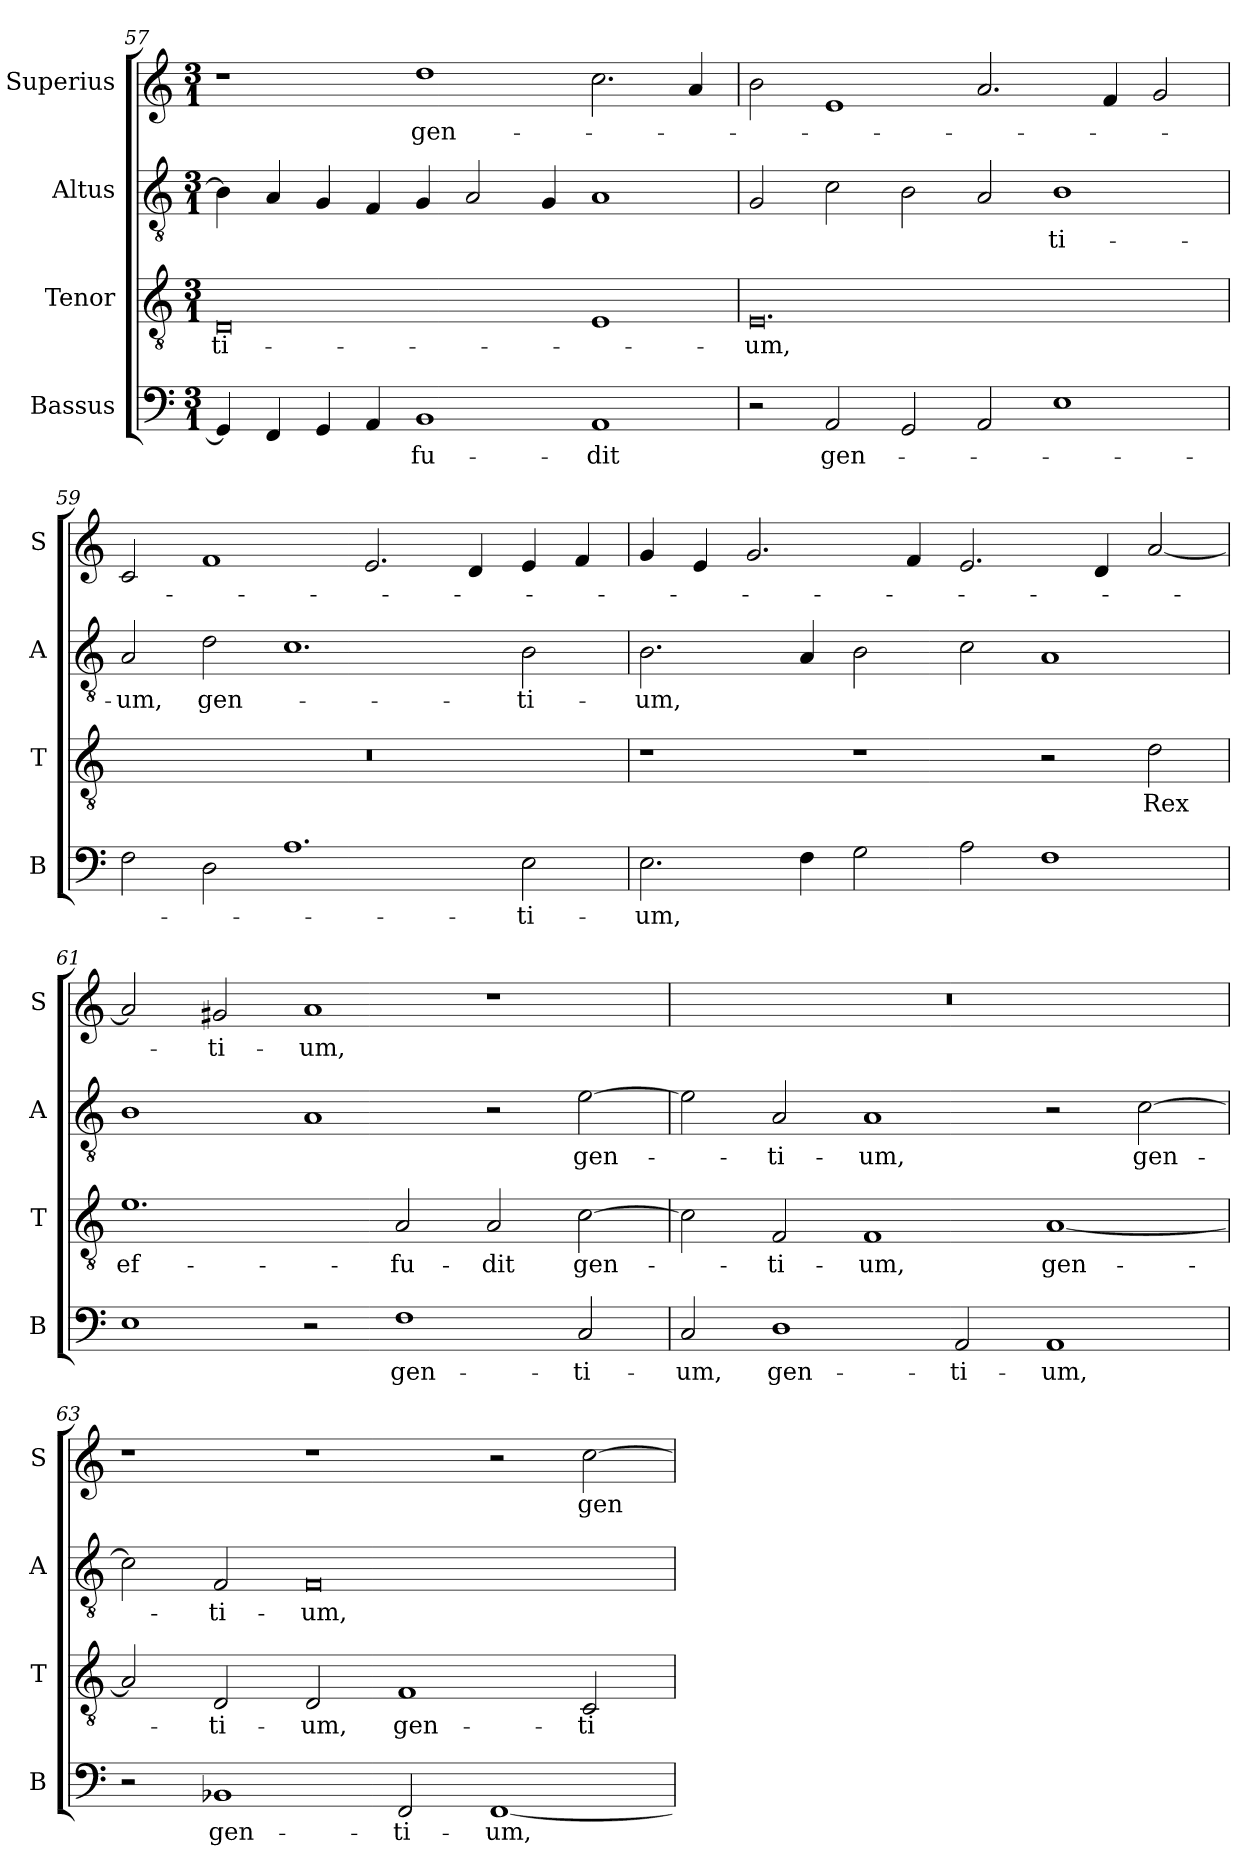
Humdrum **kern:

**kern	**text	**kern	**text	**kern	**text	**kern	**text
*part4	*part4	*part3	*part3	*part2	*part2	*part1	*part1
*staff4	*staff4	*staff3	*staff3	*staff2	*staff2	*staff1	*staff1
*I"Bassus	*	*I"Tenor	*	*I"Altus	*	*I"Superius	*
*I'B	*	*I'T	*	*I'A	*	*I'S	*
*clefF4	*	*clefGv2	*	*clefGv2	*	*clefG2	*
*k[]	*	*k[]	*	*k[]	*	*k[]	*
*M3/1	*	*M3/1	*	*M3/1	*	*M3/1	*
=57	=57	=57	=57	=57	=57	=57	=57
4GG]	.	0D	-ti-	4B]	.	1r	.
4FF	.	.	.	4A	.	.	.
4GG	.	.	.	4G	.	.	.
4AA	.	.	.	4F	.	.	.
1BB	-fu-	.	.	4G	.	1dd	gen-
.	.	.	.	2A	.	.	.
.	.	.	.	4G	.	.	.
1AA	-dit	1E	.	1A	.	2.cc	.
.	.	.	.	.	.	4a	.
=58	=58	=58	=58	=58	=58	=58	=58
2r	.	0.E	-um,	2G	.	2b	.
2AA	gen-	.	.	2c	.	1e	.
2GG	.	.	.	2B	.	.	.
2AA	.	.	.	2A	.	2.a	.
1E	.	.	.	1B	-ti-	.	.
.	.	.	.	.	.	4f	.
.	.	.	.	.	.	2g	.
=59	=59	=59	=59	=59	=59	=59	=59
2F	.	0.r	.	2A	-um,	2c	.
2D	.	.	.	2d	gen-	1f	.
1.A	.	.	.	1.c	.	.	.
.	.	.	.	.	.	2.e	.
.	.	.	.	.	.	4d	.
2E	-ti-	.	.	2B	-ti-	4e	.
.	.	.	.	.	.	4f	.
=60	=60	=60	=60	=60	=60	=60	=60
2.E	-um,	1r	.	2.B	-um,	4g	.
.	.	.	.	.	.	4e	.
.	.	.	.	.	.	2.g	.
4F	.	.	.	4A	.	.	.
2G	.	1r	.	2B	.	.	.
.	.	.	.	.	.	4f	.
2A	.	.	.	2c	.	2.e	.
1F	.	2r	.	1A	.	.	.
.	.	.	.	.	.	4d	.
.	.	2d	Rex	.	.	[2a	.
=61	=61	=61	=61	=61	=61	=61	=61
1E	.	1.e	ef-	1B	.	2a]	.
.	.	.	.	.	.	2g#X	-ti-
2r	.	.	.	1A	.	1a	-um,
1F	gen-	2A	-fu-	.	.	.	.
.	.	2A	-dit	2r	.	1r	.
2C	-ti-	[2c	gen-	[2e	gen-	.	.
=62	=62	=62	=62	=62	=62	=62	=62
2C	-um,	2c]	.	2e]	.	0.r	.
1D	gen-	2F	-ti-	2A	-ti-	.	.
.	.	1F	-um,	1A	-um,	.	.
2AA	-ti-	.	.	.	.	.	.
1AA	-um,	[1A	gen-	2r	.	.	.
.	.	.	.	[2c	gen-	.	.
=63	=63	=63	=63	=63	=63	=63	=63
2r	.	2A]	.	2c]	.	1r	.
1BB-X	gen-	2D	-ti-	2F	-ti-	.	.
.	.	2D	-um,	0F	-um,	1r	.
2FF	-ti-	1F	gen-	.	.	.	.
[1FF	-um,	.	.	.	.	2r	.
.	.	2C	-ti-	.	.	[2cc	gen-
=	=	=	=	=	=	=	=
*-	*-	*-	*-	*-	*-	*-	*-
